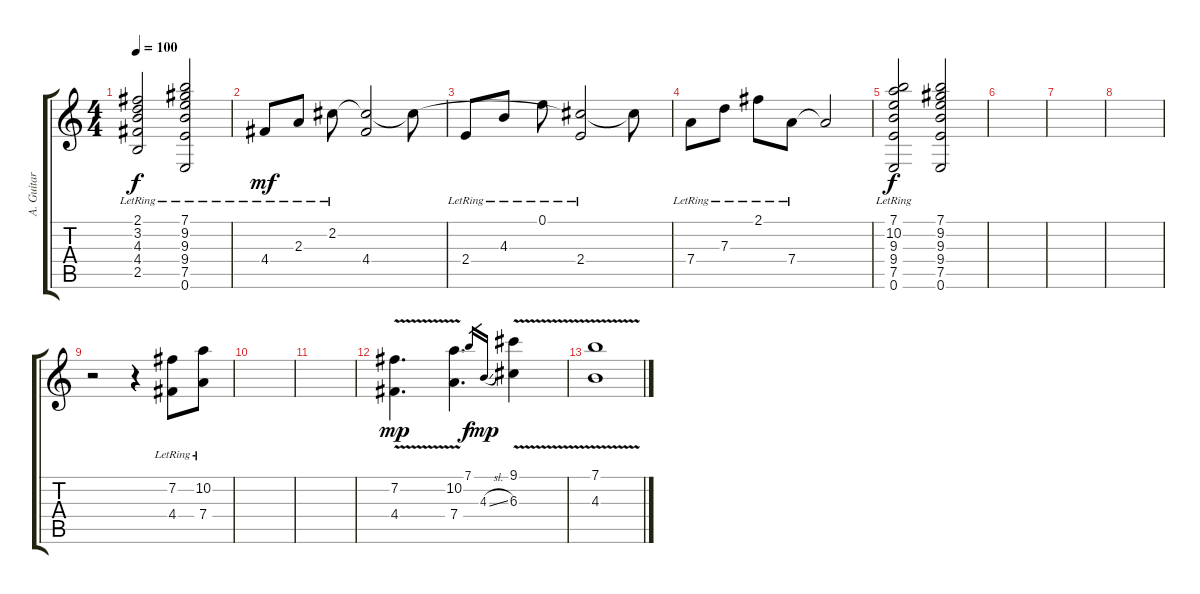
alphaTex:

\track ("A. Guitar Iead" "A. Guitar ") {instrument acousticguitarsteel}
\staff {score tabs}
\tuning (E4 B3 G3 D3 A2 E2) {hide}
\ts (4 4)
\tempo 100
\clef g2
\ks c
(2.1{lr} 3.2{lr} 4.3 4.4{lr} 2.5).2{dy f} (7.1{lr} 9.2{lr} 9.3 9.4{lr} 7.5 0.6).2 |
4.4{lr}.8{dy mf} 2.3{lr}.8 2.2{lr}.8 (2.2{t} 4.4).2 2.2{t}.8 |
2.4{lr}.8 4.3{lr}.8 0.1{lr}.8 (2.2{t} 2.4{lr}).2 2.2{t}.8 |
7.4{lr}.8 7.3{lr}.8 2.1{lr}.8 7.4{lr}.8 7.4{t}.2 |
(7.1{lr} 10.2{lr} 9.3 9.4{lr} 7.5 0.6).2{dy f} (7.1 9.2 9.3 9.4 7.5 0.6).2 |
|
|
|
r.2 r.4 (7.2{lr} 4.4{lr}).8 (10.2{lr} 7.4{lr}).8 |
|
|
(7.2 4.4{v}).4{d dy mp volume 12} (10.2 7.4{v}).4{d} 7.1.16{gr dy f} 4.3{sl}.16{gr dy mp} (9.1 6.3{v}).4 |
(7.1 4.3{v}).1
